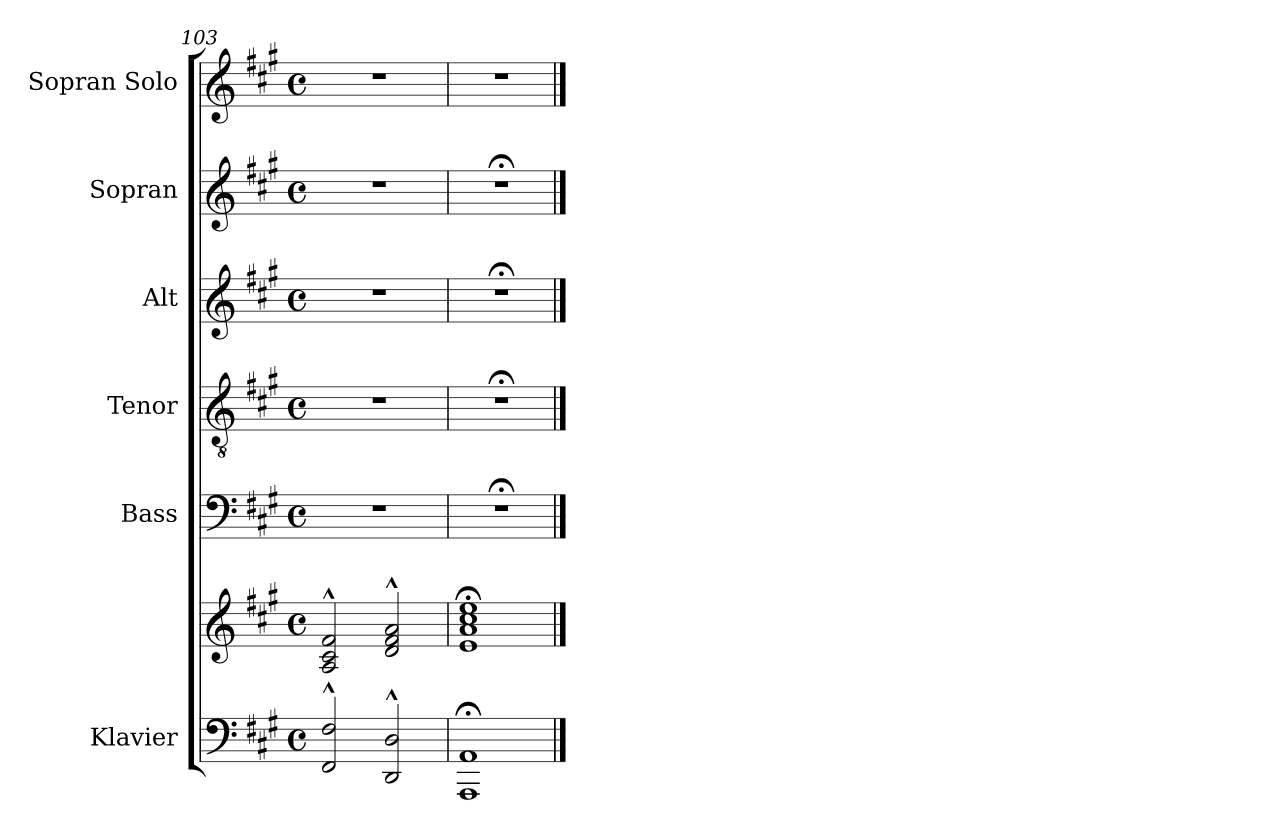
**kern	**kern	**kern	**kern	**kern	**kern	**kern
*part6	*part6	*part5	*part4	*part3	*part2	*part1
*staff7	*staff6	*staff5	*staff4	*staff3	*staff2	*staff1
*I"Klavier	*	*I"Bass	*I"Tenor	*I"Alt	*I"Sopran	*I"Sopran Solo
*	*	*I'B	*I'T	*I'A	*I'S	*
*clefF4	*clefG2	*clefF4	*clefGv2	*clefG2	*clefG2	*clefG2
*k[f#c#g#]	*k[f#c#g#]	*k[f#c#g#]	*k[f#c#g#]	*k[f#c#g#]	*k[f#c#g#]	*k[f#c#g#]
*M4/4	*M4/4	*M4/4	*M4/4	*M4/4	*M4/4	*M4/4
*met(c)	*met(c)	*met(c)	*met(c)	*met(c)	*met(c)	*met(c)
=103	=103	=103	=103	=103	=103	=103
2FF#/^^ 2F#/^^	2A/^^ 2c#/^^ 2f#/^^	1r	1r	1r	1r	1r
2DD/^^ 2D/^^	2d/^^ 2f#/^^ 2a/^^	.	.	.	.	.
=104	=104	=104	=104	=104	=104	=104
1AAA;< 1AA;<	1e;< 1a;< 1cc#;< 1ee;<	1r;<	1r;<	1r;<	1r;<	1r
==	==	==	==	==	==	==
*-	*-	*-	*-	*-	*-	*-
